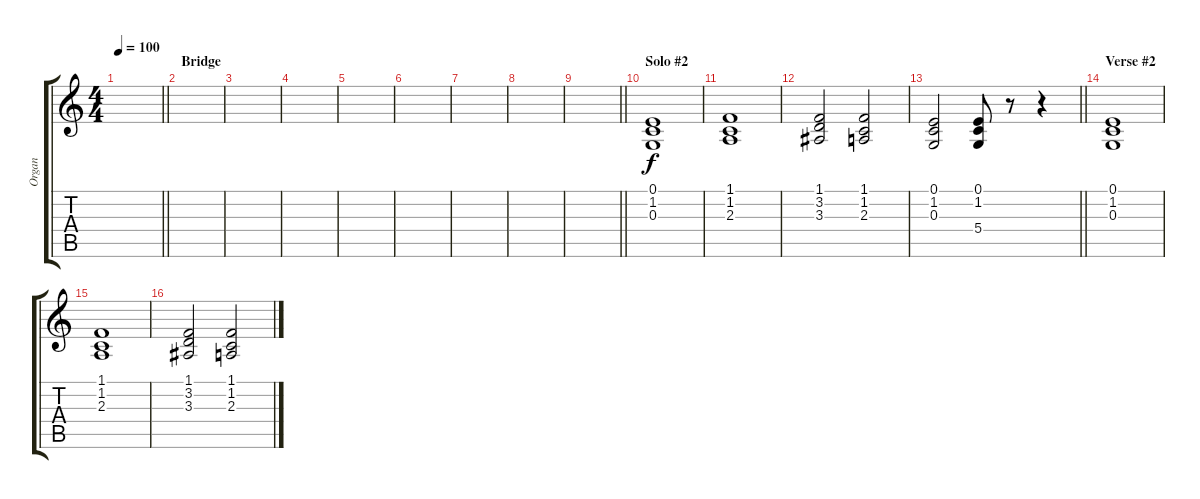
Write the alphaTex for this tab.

\track ("Organ" "Organ") {instrument drawbarorgan}
\staff {score tabs}
\tuning (E4 B3 G3 D3 A2 E2) {hide}
\ts (4 4)
\tempo 100
\clef g2
\barLineRight lightlight
\ks c
|
\section ("" "Bridge")
|
|
|
|
|
|
|
\barLineRight lightlight
|
\section ("" "Solo #2")
(0.1 1.2 0.3).1 |
(1.1 1.2 2.3).1 |
(1.1 3.2 3.3).2 (1.1 1.2 2.3).2 |
\barLineRight lightlight
(0.1 1.2 0.3).2 (0.1 1.2 5.4).8 r.8 r.4 |
\section ("" "Verse #2")
(0.1 1.2 0.3).1 |
(1.1 1.2 2.3).1 |
(1.1 3.2 3.3).2 (1.1 1.2 2.3).2
